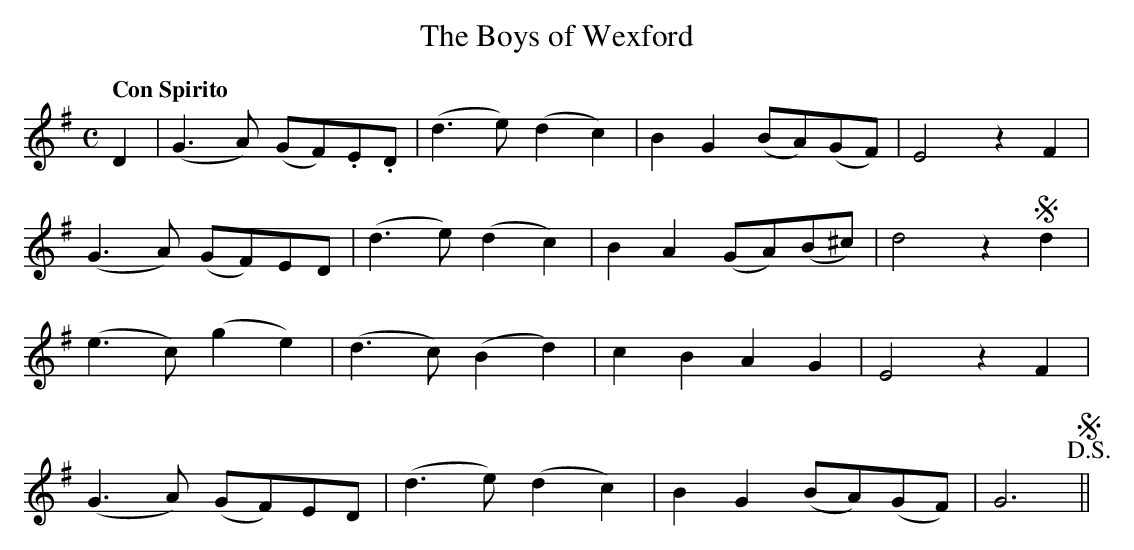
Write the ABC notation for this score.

X:1
T:Boys of Wexford, The
M:C
L:1/8
Q:"Con Spirito"
K:G
D2|(G3A) (GF).E.D|(d3e) (d2c2)|B2G2 (BA)(GF)|E4 z2 F2|
(G3A) (GF)ED|(d3e) (d2c2)|B2A2 (GA)(B^c)|d4 z2 Sd2|
(e3c) (g2e2)|(d3c) (B2d2)|c2B2A2G2|E4 z2F2|
(G3A) (GF)ED|(d3e) (d2c2)|B2G2 (BA)(GF)|G6!D.S.!S||
